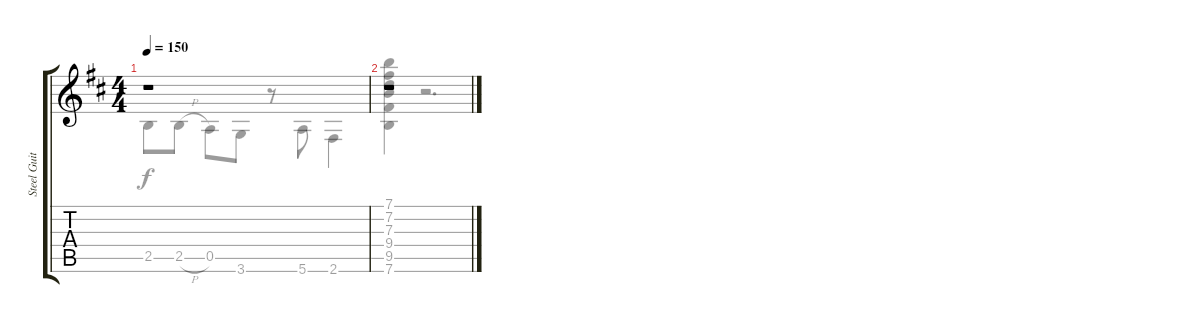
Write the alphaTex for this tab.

\track ("Steel Guitar" "Steel Guit") {instrument acousticguitarsteel}
\staff {score tabs}
\tuning (E4 B3 G3 D3 A2 E2) {hide}
\voice
\ts (4 4)
\tempo 150
\clef g2
\ks d
r.1{dy f} |
r.1
\voice
\clef g2
\ottava regular
\simile none
\ks d
2.5.8{dy f} 2.5{h}.8 0.5.8 3.6.8 r.8 5.6.8 2.6.4 |
(7.1 7.2 7.3 9.4 9.5 7.6).4 r.2{d}
